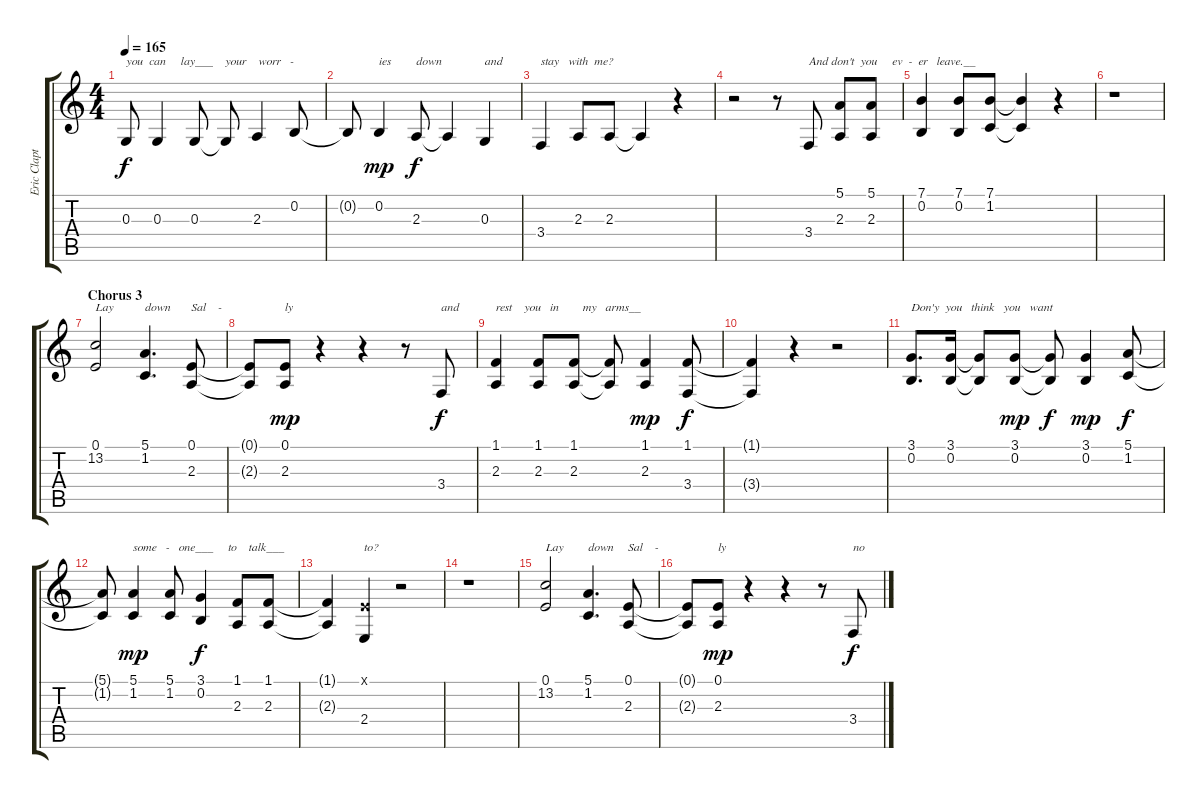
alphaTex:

\track ("Eric Clapton Voice" "Eric Clapt") {instrument oboe}
\staff {score tabs}
\tuning (E4 B3 G3 D3 A2 E2) {hide}
\ts (4 4)
\tempo 165
\clef g2
\ks c
0.3.8{txt "you  can     lay___    your    worr   -" dy f} 0.3.4 0.3.8 0.3{t}.8 2.3.4 0.2.8 |
0.2{t}.8 0.2.4{txt "ies" dy mp} 2.3.8{txt "down" dy f} 2.3{t}.4 0.3.4{txt "and"} |
3.4.4{txt "stay   with  me?"} 2.3.8 2.3.8 2.3{t}.4 r.4 |
r.2 r.8 3.4.8{txt "And don't  you     ev  -  er   leave.__"} (5.1 2.3).8 (5.1 2.3).8 |
(7.1 0.2).4 (7.1 0.2).8 (7.1 1.2).8 (7.1{t} 1.2{t}).4 r.4 |
r.1 |
\section ("" "Chorus 3")
(0.1 13.2).2{txt "Lay"} (5.1 1.2).4{d txt "down"} (0.1 2.3).8{txt "Sal    -  "} |
(0.1{t} 2.3{t}).8 (0.1 2.3).8{txt "ly" dy mp} r.4 r.4 r.8 3.4.8{txt "and" dy f} |
(1.1 2.3).4{txt "rest    you   in        my   arms__"} (1.1 2.3).8 (1.1 2.3).8 (1.1{t} 2.3{t}).8 (1.1 2.3).4{dy mp} (1.1 3.4).8{dy f} |
(1.1{t} 3.4{t}).4 r.4 r.2 |
(3.1 0.2).8{d txt "Don'y  you   think   you   want"} (3.1 0.2).16 (3.1{t} 0.2{t}).8 (3.1 0.2).8{dy mp} (3.1{t} 0.2{t}).8{dy f} (3.1 0.2).4{dy mp} (5.1 1.2).8{dy f} |
(5.1{t} 1.2{t}).8 (5.1 1.2).4{txt "some   -   one___     to    talk___" dy mp} (5.1 1.2).8 (3.1 0.2).4{dy f} (1.1 2.3).8 (1.1 2.3).8 |
(1.1{t} 2.3{t}).4 (0.1{x} 2.4).4{txt "to?"} r.2 |
r.1 |
(0.1 13.2).2{txt "Lay"} (5.1 1.2).4{d txt "down"} (0.1 2.3).8{txt "Sal    -     "} |
(0.1{t} 2.3{t}).8 (0.1 2.3).8{txt "ly" dy mp} r.4 r.4 r.8 3.4.8{txt "no" dy f}
